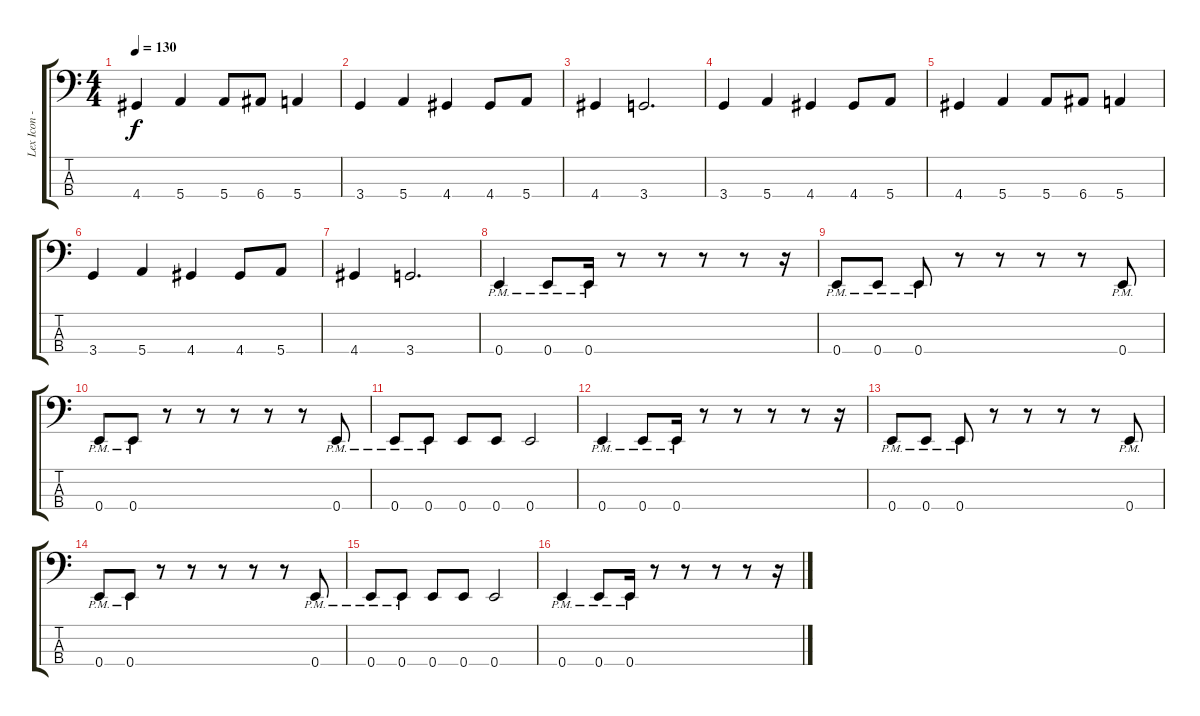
\track ("Lex Icon - Bass" "Lex Icon -") {instrument electricbasspick}
\staff {score tabs}
\tuning (G2 D2 A1 E1) {hide}
\ts (4 4)
\tempo 130
\clef f4
\ks c
4.4.4{dy f} 5.4.4 5.4.8 6.4.8 5.4.4 |
3.4.4 5.4.4 4.4.4 4.4.8 5.4.8 |
4.4.4 3.4.2{d} |
3.4.4 5.4.4 4.4.4 4.4.8 5.4.8 |
4.4.4 5.4.4 5.4.8 6.4.8 5.4.4 |
3.4.4 5.4.4 4.4.4 4.4.8 5.4.8 |
4.4.4 3.4.2{d} |
0.4{pm}.4{volume 6} 0.4{pm}.8 0.4{pm}.16 r.8 r.8 r.8 r.8 r.16 |
0.4{pm}.8 0.4{pm}.8 0.4{pm}.8 r.8 r.8 r.8 r.8 0.4{pm}.8 |
0.4{pm}.8 0.4{pm}.8 r.8 r.8 r.8 r.8 r.8 0.4{pm}.8 |
0.4{pm}.8 0.4{pm}.8 0.4.8 0.4.8 0.4.2 |
0.4{pm}.4{volume 6} 0.4{pm}.8 0.4{pm}.16 r.8 r.8 r.8 r.8 r.16 |
0.4{pm}.8 0.4{pm}.8 0.4{pm}.8 r.8 r.8 r.8 r.8 0.4{pm}.8 |
0.4{pm}.8 0.4{pm}.8 r.8 r.8 r.8 r.8 r.8 0.4{pm}.8 |
0.4{pm}.8 0.4{pm}.8 0.4.8 0.4.8 0.4.2 |
0.4{pm}.4{volume 6} 0.4{pm}.8 0.4{pm}.16 r.8 r.8 r.8 r.8 r.16
